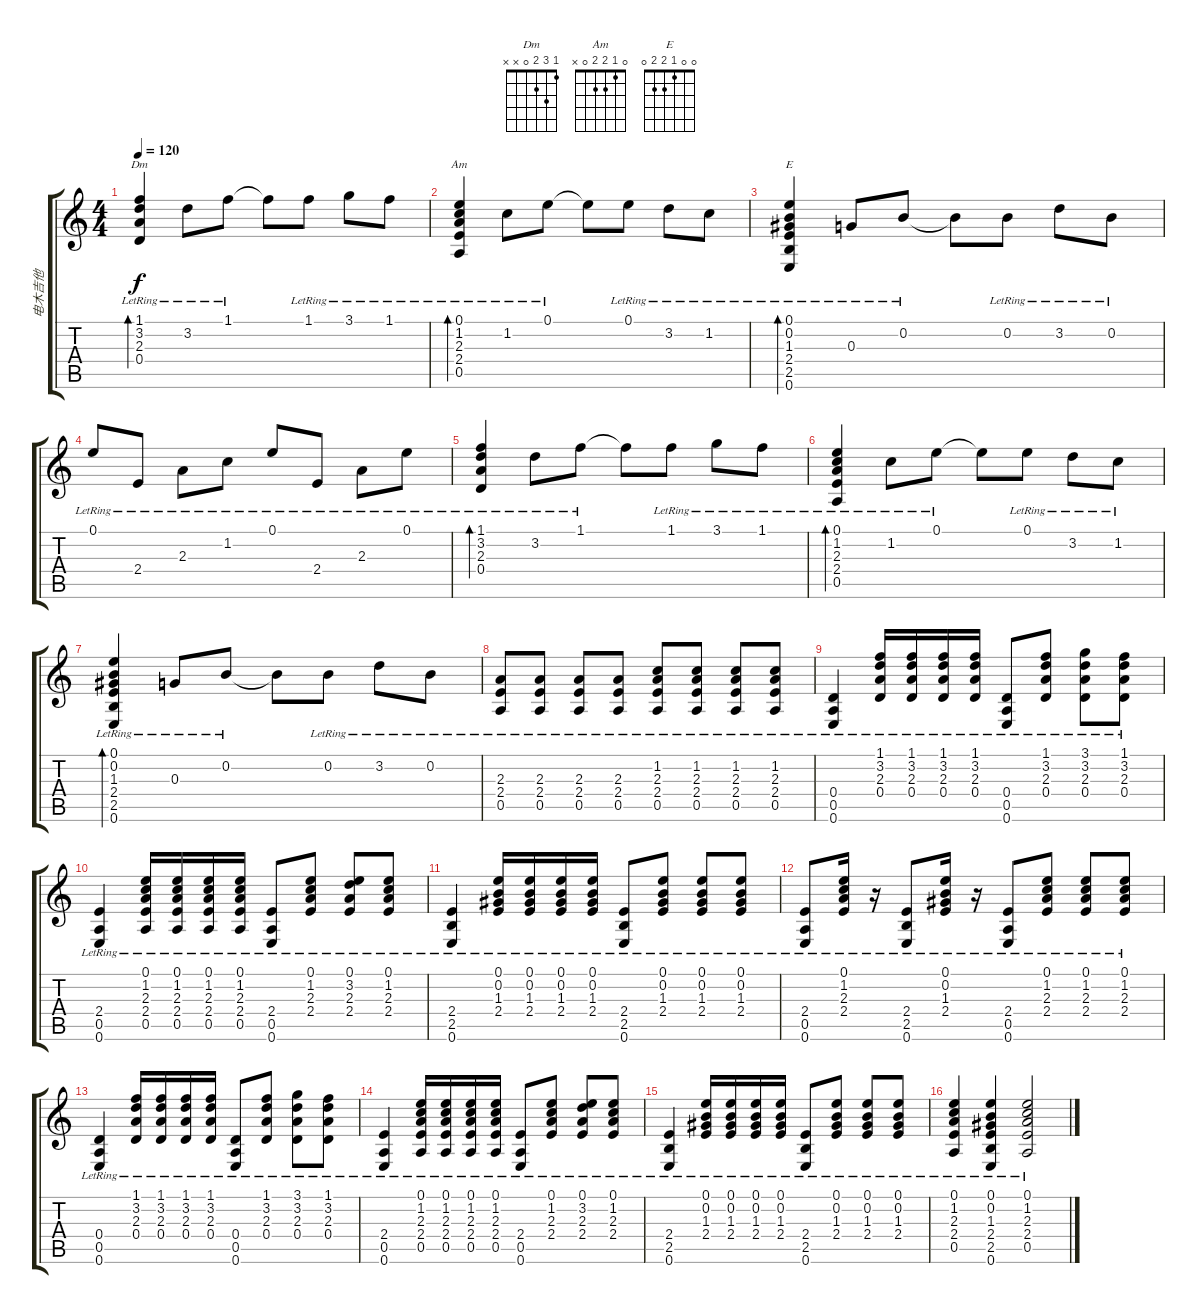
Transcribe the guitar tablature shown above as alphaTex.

\track ("电木吉他" "电木吉他") {instrument acousticguitarsteel}
\staff {score tabs}
\tuning (E4 B3 G3 D3 A2 E2) {hide}
\chord ("Dm" 1 3 2 0 x x)
\chord ("Am" 0 1 2 2 0 x)
\chord ("E" 0 0 1 2 2 0)
\ts (4 4)
\tempo 120
\clef g2
\ks c
(1.1{lr} 3.2{lr} 2.3{lr} 0.4{lr}).4{bd 480 ch "Dm" dy f instrument acousticguitarsteel} 3.2{lr}.8 1.1{lr}.8 1.1{t}.8 1.1{lr}.8 3.1{lr}.8 1.1{lr}.8 |
(0.1{lr} 1.2{lr} 2.3{lr} 2.4{lr} 0.5{lr}).4{bd 480 ch "Am"} 1.2{lr}.8 0.1{lr}.8 0.1{t}.8 0.1{lr}.8 3.2{lr}.8 1.2{lr}.8 |
(0.1{lr} 0.2{lr} 1.3{lr} 2.4{lr} 2.5{lr} 0.6{lr}).4{bd 480 ch "E"} 0.3{lr}.8 0.2{lr}.8 0.2{t}.8 0.2{lr}.8 3.2{lr}.8 0.2{lr}.8 |
0.1{lr}.8 2.4{lr}.8 2.3{lr}.8 1.2{lr}.8 0.1{lr}.8 2.4{lr}.8 2.3{lr}.8 0.1{lr}.8 |
(1.1{lr} 3.2{lr} 2.3{lr} 0.4{lr}).4{bd 480} 3.2{lr}.8 1.1{lr}.8 1.1{t}.8 1.1{lr}.8 3.1{lr}.8 1.1{lr}.8 |
(0.1{lr} 1.2{lr} 2.3{lr} 2.4{lr} 0.5{lr}).4{bd 480} 1.2{lr}.8 0.1{lr}.8 0.1{t}.8 0.1{lr}.8 3.2{lr}.8 1.2{lr}.8 |
(0.1{lr} 0.2{lr} 1.3{lr} 2.4{lr} 2.5{lr} 0.6{lr}).4{bd 480} 0.3{lr}.8 0.2{lr}.8 0.2{t}.8 0.2{lr}.8 3.2{lr}.8 0.2{lr}.8 |
(2.3{lr} 2.4{lr} 0.5{lr}).8 (2.3{lr} 2.4{lr} 0.5{lr}).8 (2.3{lr} 2.4{lr} 0.5{lr}).8 (2.3{lr} 2.4{lr} 0.5{lr}).8 (1.2{lr} 2.3{lr} 2.4{lr} 0.5{lr}).8 (1.2{lr} 2.3{lr} 2.4{lr} 0.5{lr}).8 (1.2{lr} 2.3{lr} 2.4{lr} 0.5{lr}).8 (1.2{lr} 2.3{lr} 2.4{lr} 0.5{lr}).8 |
(0.4{lr} 0.5{lr} 0.6{lr}).4 (1.1{lr} 3.2{lr} 2.3{lr} 0.4{lr}).16 (1.1{lr} 3.2{lr} 2.3{lr} 0.4{lr}).16 (1.1{lr} 3.2{lr} 2.3{lr} 0.4{lr}).16 (1.1{lr} 3.2{lr} 2.3{lr} 0.4{lr}).16 (0.4{lr} 0.5{lr} 0.6{lr}).8 (1.1{lr} 3.2{lr} 2.3{lr} 0.4{lr}).8 (3.1{lr} 3.2{lr} 2.3{lr} 0.4{lr}).8 (1.1{lr} 3.2{lr} 2.3{lr} 0.4{lr}).8 |
(2.4{lr} 0.5{lr} 0.6{lr}).4 (0.1{lr} 1.2{lr} 2.3{lr} 2.4{lr} 0.5{lr}).16 (0.1{lr} 1.2{lr} 2.3{lr} 2.4{lr} 0.5{lr}).16 (0.1{lr} 1.2{lr} 2.3{lr} 2.4{lr} 0.5{lr}).16 (0.1{lr} 1.2{lr} 2.3{lr} 2.4{lr} 0.5{lr}).16 (2.4{lr} 0.5{lr} 0.6{lr}).8 (0.1{lr} 1.2{lr} 2.3{lr} 2.4{lr}).8 (0.1{lr} 3.2{lr} 2.3{lr} 2.4{lr}).8 (0.1{lr} 1.2{lr} 2.3{lr} 2.4{lr}).8 |
(2.4{lr} 2.5{lr} 0.6{lr}).4 (0.1{lr} 0.2{lr} 1.3{lr} 2.4{lr}).16 (0.1{lr} 0.2{lr} 1.3{lr} 2.4{lr}).16 (0.1{lr} 0.2{lr} 1.3{lr} 2.4{lr}).16 (0.1{lr} 0.2{lr} 1.3{lr} 2.4{lr}).16 (2.4{lr} 2.5{lr} 0.6{lr}).8 (0.1{lr} 0.2{lr} 1.3{lr} 2.4{lr}).8 (0.1{lr} 0.2{lr} 1.3{lr} 2.4{lr}).8 (0.1{lr} 0.2{lr} 1.3{lr} 2.4{lr}).8 |
(2.4{lr} 0.5{lr} 0.6{lr}).8 (0.1{lr} 1.2{lr} 2.3{lr} 2.4{lr}).16 r.16 (2.4{lr} 2.5{lr} 0.6{lr}).8 (0.1{lr} 0.2{lr} 1.3{lr} 2.4{lr}).16 r.16 (2.4{lr} 0.5{lr} 0.6{lr}).8 (0.1{lr} 1.2{lr} 2.3{lr} 2.4{lr}).8 (0.1{lr} 1.2{lr} 2.3{lr} 2.4{lr}).8 (0.1{lr} 1.2{lr} 2.3{lr} 2.4{lr}).8 |
(0.4{lr} 0.5{lr} 0.6{lr}).4 (1.1{lr} 3.2{lr} 2.3{lr} 0.4{lr}).16 (1.1{lr} 3.2{lr} 2.3{lr} 0.4{lr}).16 (1.1{lr} 3.2{lr} 2.3{lr} 0.4{lr}).16 (1.1{lr} 3.2{lr} 2.3{lr} 0.4{lr}).16 (0.4{lr} 0.5{lr} 0.6{lr}).8 (1.1{lr} 3.2{lr} 2.3{lr} 0.4{lr}).8 (3.1{lr} 3.2{lr} 2.3{lr} 0.4{lr}).8 (1.1{lr} 3.2{lr} 2.3{lr} 0.4{lr}).8 |
(2.4{lr} 0.5{lr} 0.6{lr}).4 (0.1{lr} 1.2{lr} 2.3{lr} 2.4{lr} 0.5{lr}).16 (0.1{lr} 1.2{lr} 2.3{lr} 2.4{lr} 0.5{lr}).16 (0.1{lr} 1.2{lr} 2.3{lr} 2.4{lr} 0.5{lr}).16 (0.1{lr} 1.2{lr} 2.3{lr} 2.4{lr} 0.5{lr}).16 (2.4{lr} 0.5{lr} 0.6{lr}).8 (0.1{lr} 1.2{lr} 2.3{lr} 2.4{lr}).8 (0.1{lr} 3.2{lr} 2.3{lr} 2.4{lr}).8 (0.1{lr} 1.2{lr} 2.3{lr} 2.4{lr}).8 |
(2.4{lr} 2.5{lr} 0.6{lr}).4 (0.1{lr} 0.2{lr} 1.3{lr} 2.4{lr}).16 (0.1{lr} 0.2{lr} 1.3{lr} 2.4{lr}).16 (0.1{lr} 0.2{lr} 1.3{lr} 2.4{lr}).16 (0.1{lr} 0.2{lr} 1.3{lr} 2.4{lr}).16 (2.4{lr} 2.5{lr} 0.6{lr}).8 (0.1{lr} 0.2{lr} 1.3{lr} 2.4{lr}).8 (0.1{lr} 0.2{lr} 1.3{lr} 2.4{lr}).8 (0.1{lr} 0.2{lr} 1.3{lr} 2.4{lr}).8 |
(0.1{lr} 1.2{lr} 2.3{lr} 2.4{lr} 0.5{lr}).4 (0.1{lr} 0.2{lr} 1.3{lr} 2.4{lr} 2.5{lr} 0.6{lr}).4 (0.1{lr} 1.2{lr} 2.3{lr} 2.4{lr} 0.5{lr}).2
